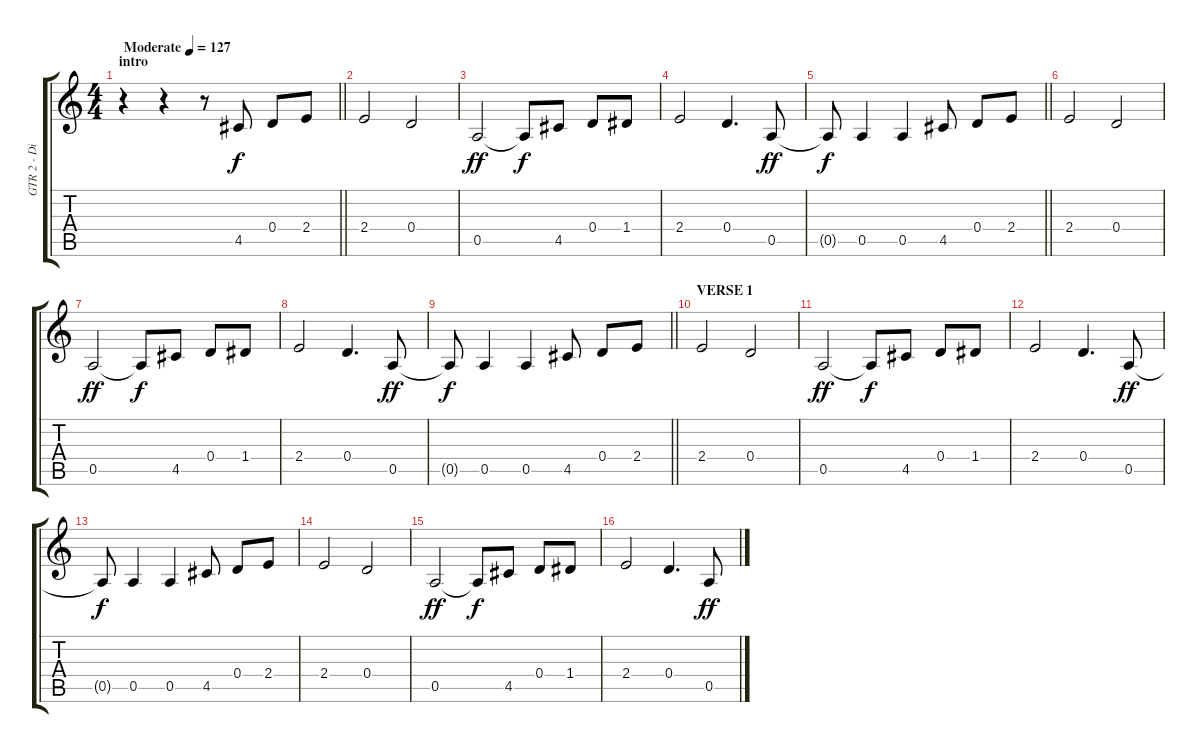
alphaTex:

\track ("GTR 2 - Dist. Electric" "GTR 2 - Di") {instrument overdrivenguitar}
\staff {score tabs}
\tuning (E4 B3 G3 D3 A2 E2) {hide}
\ts (4 4)
\section ("" "intro")
\tempo (127 "Moderate")
\clef g2
\barLineRight lightlight
\ks c
r.4{dy f instrument overdrivenguitar} r.4 r.8 4.5.8 0.4.8 2.4.8 |
2.4.2 0.4.2 |
0.5.2{dy ff} 0.5{t}.8{dy f} 4.5.8 0.4.8 1.4.8 |
2.4.2 0.4.4{d} 0.5.8{dy ff} |
\barLineRight lightlight
0.5{t}.8{dy f} 0.5.4 0.5.4 4.5.8 0.4.8 2.4.8 |
2.4.2 0.4.2 |
0.5.2{dy ff} 0.5{t}.8{dy f} 4.5.8 0.4.8 1.4.8 |
2.4.2 0.4.4{d} 0.5.8{dy ff} |
\barLineRight lightlight
0.5{t}.8{dy f} 0.5.4 0.5.4 4.5.8 0.4.8 2.4.8 |
\section ("" "VERSE 1")
2.4.2 0.4.2 |
0.5.2{dy ff} 0.5{t}.8{dy f} 4.5.8 0.4.8 1.4.8 |
2.4.2 0.4.4{d} 0.5.8{dy ff} |
0.5{t}.8{dy f} 0.5.4 0.5.4 4.5.8 0.4.8 2.4.8 |
2.4.2 0.4.2 |
0.5.2{dy ff} 0.5{t}.8{dy f} 4.5.8 0.4.8 1.4.8 |
2.4.2 0.4.4{d} 0.5.8{dy ff}
